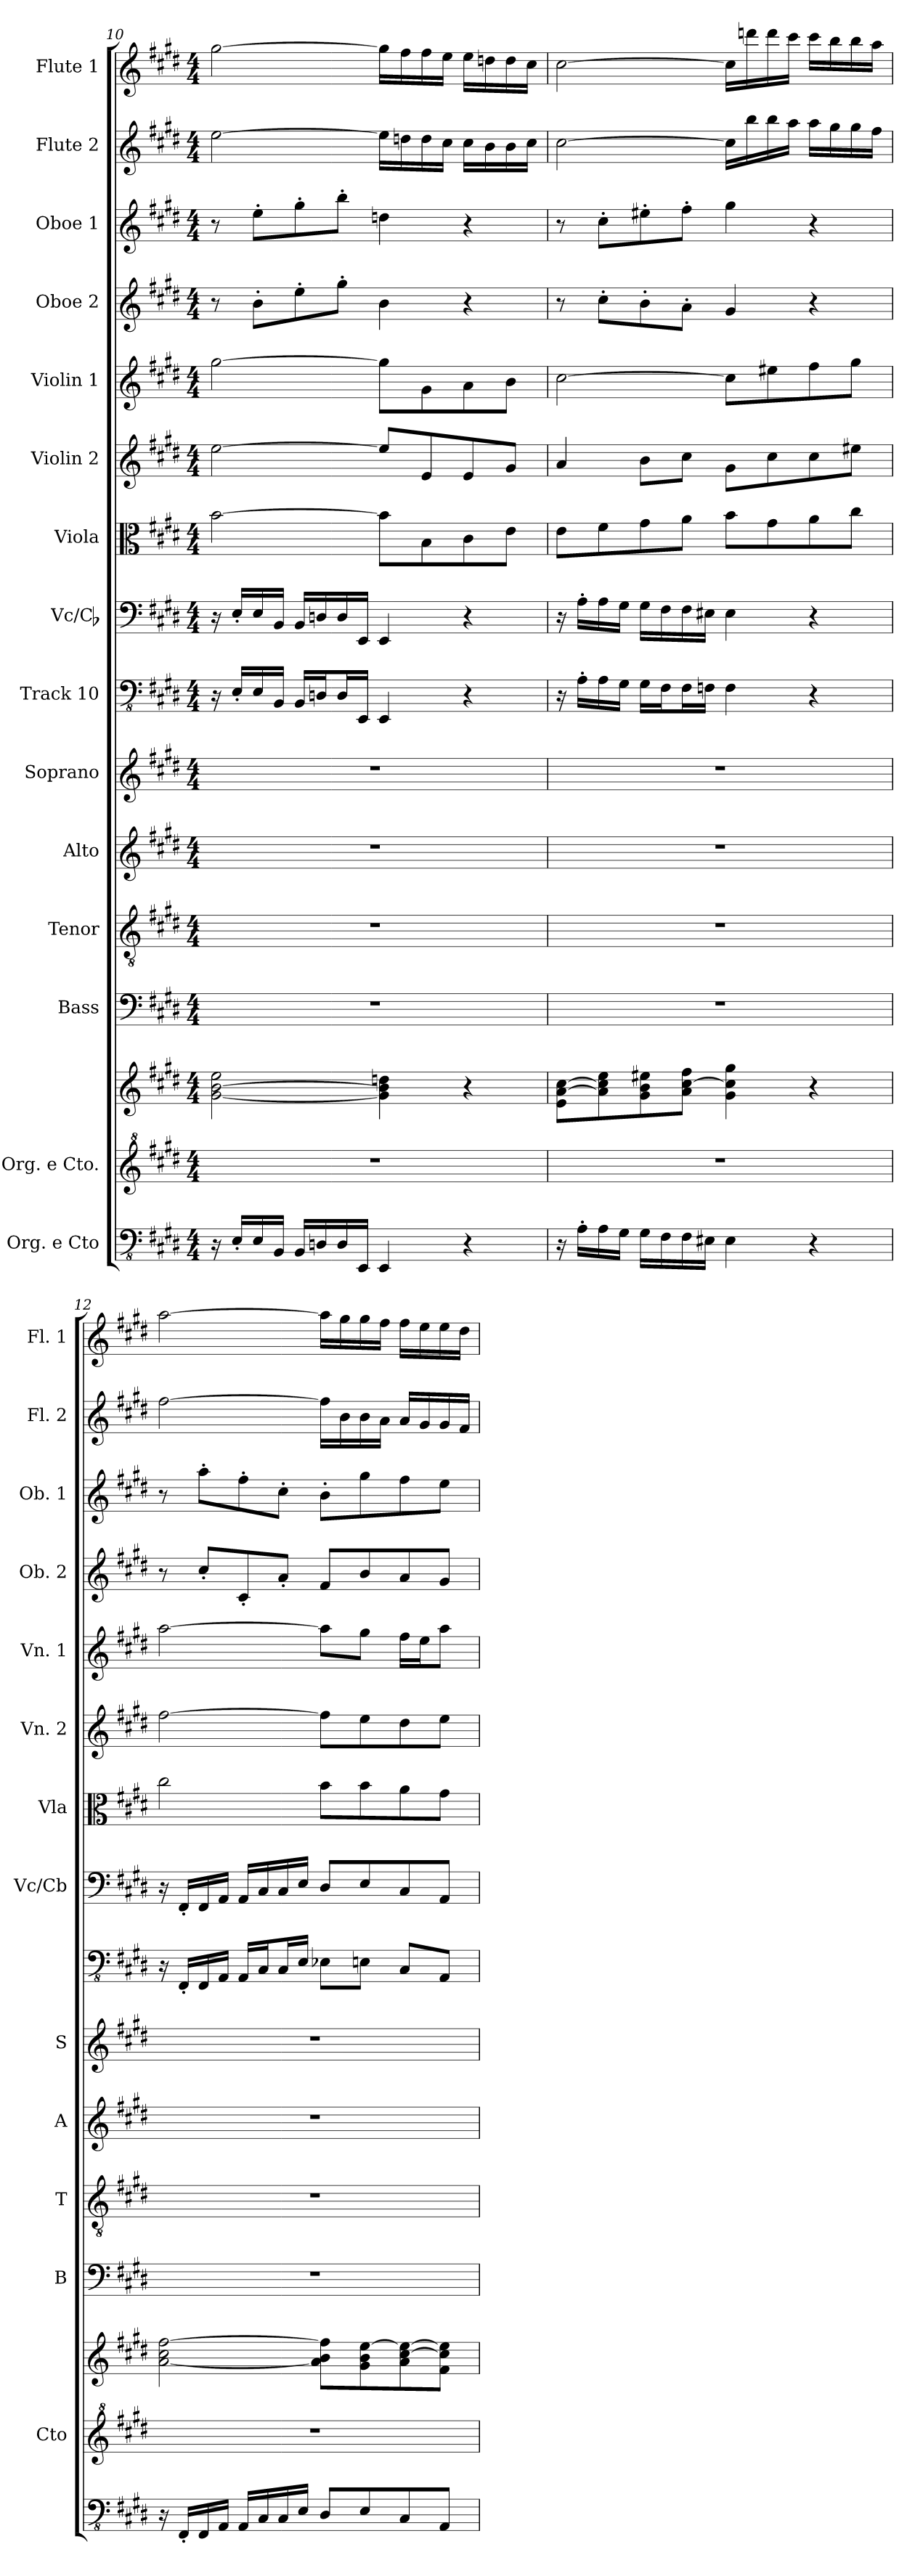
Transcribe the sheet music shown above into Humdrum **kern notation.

**kern	**kern	**kern	**kern	**kern	**kern	**kern	**kern	**kern	**kern	**kern	**kern	**kern	**kern	**kern	**kern
*part15	*part14	*part14	*part13	*part12	*part11	*part10	*part9	*part8	*part7	*part6	*part5	*part4	*part3	*part2	*part1
*staff16	*staff15	*staff14	*staff13	*staff12	*staff11	*staff10	*staff9	*staff8	*staff7	*staff6	*staff5	*staff4	*staff3	*staff2	*staff1
*I"Org. e Cto	*I"Org. e Cto.	*	*I"Bass	*I"Tenor	*I"Alto	*I"Soprano	*I"Track 10	*I"Vc/Cb	*I"Viola	*I"Violin 2	*I"Violin 1	*I"Oboe 2	*I"Oboe 1	*I"Flute 2	*I"Flute 1
*	*I'Cto	*	*I'B	*I'T	*I'A	*I'S	*	*I'Vc/Cb	*I'Vla	*I'Vn. 2	*I'Vn. 1	*I'Ob. 2	*I'Ob. 1	*I'Fl. 2	*I'Fl. 1
*clefFv4	*clefG^2	*clefG2	*clefF4	*clefGv2	*clefG2	*clefG2	*clefFv4	*clefF4	*clefC3	*clefG2	*clefG2	*clefG2	*clefG2	*clefG2	*clefG2
*k[f#c#g#d#]	*k[f#c#g#d#]	*k[f#c#g#d#]	*k[f#c#g#d#]	*k[f#c#g#d#]	*k[f#c#g#d#]	*k[f#c#g#d#]	*k[f#c#g#d#]	*k[f#c#g#d#]	*k[f#c#g#d#]	*k[f#c#g#d#]	*k[f#c#g#d#]	*k[f#c#g#d#]	*k[f#c#g#d#]	*k[f#c#g#d#]	*k[f#c#g#d#]
*M4/4	*M4/4	*M4/4	*M4/4	*M4/4	*M4/4	*M4/4	*M4/4	*M4/4	*M4/4	*M4/4	*M4/4	*M4/4	*M4/4	*M4/4	*M4/4
=10	=10	=10	=10	=10	=10	=10	=10	=10	=10	=10	=10	=10	=10	=10	=10
16r	1r	[2g#\ [2b\ 2ee\	1r	1r	1r	1r	16r	16r	[2b\	[2ee\	[2gg#\	8r	8r	[2ee\	[2gg#\
16EE'/LL	.	.	.	.	.	.	16EE'/LL	16E'/LL	.	.	.	.	.	.	.
16EE/	.	.	.	.	.	.	16EE/	16E/	.	.	.	8b'\L	8ee'\L	.	.
16BBB/JJ	.	.	.	.	.	.	16BBB/JJ	16BB/JJ	.	.	.	.	.	.	.
16BBB/LL	.	.	.	.	.	.	16BBB/LL	16BB/LL	.	.	.	8ee'\	8gg#'\	.	.
16DDn/	.	.	.	.	.	.	16DDn/J	16Dn/	.	.	.	.	.	.	.
16DD/	.	.	.	.	.	.	16DD/L	16D/	.	.	.	8gg#'\J	8bb'\J	.	.
16EEE/JJ	.	.	.	.	.	.	16EEE/JJ	16EE/JJ	.	.	.	.	.	.	.
4EEE/	.	4g#\] 4b\] 4ddn\	.	.	.	.	4EEE/	4EE/	8b\L]	8ee/L]	8gg#\L]	4b\	4ddn\	16ee\LL]	16gg#\LL]
.	.	.	.	.	.	.	.	.	.	.	.	.	.	16ddn\	16ff#\
.	.	.	.	.	.	.	.	.	8B\	8e/	8g#\	.	.	16dd\	16ff#\
.	.	.	.	.	.	.	.	.	.	.	.	.	.	16cc#\JJ	16ee\JJ
4r	.	4r	.	.	.	.	4r	4r	8c#\	8e/	8a\	4r	4r	16cc#\LL	16ee\LL
.	.	.	.	.	.	.	.	.	.	.	.	.	.	16b\	16ddn\
.	.	.	.	.	.	.	.	.	8e\J	8g#/J	8b\J	.	.	16b\	16dd\
.	.	.	.	.	.	.	.	.	.	.	.	.	.	16cc#\JJ	16cc#\JJ
!!LO:PB:g=z
=11	=11	=11	=11	=11	=11	=11	=11	=11	=11	=11	=11	=11	=11	=11	=11
16r	1r	8e\ [8a\ [8cc#\L	1r	1r	1r	1r	16r	16r	8e\L	4a/	[2cc#\	8r	8r	[2cc#\	[2cc#\
16AA'\LL	.	.	.	.	.	.	16AA'\LL	16A'\LL	.	.	.	.	.	.	.
16AA\	.	8a\] 8cc#\] 8ee\	.	.	.	.	16AA\	16A\	8f#\	.	.	8cc#'\L	8cc#'\L	.	.
16GG#\JJ	.	.	.	.	.	.	16GG#\JJ	16G#\JJ	.	.	.	.	.	.	.
16GG#\LL	.	8g#\ 8b\ 8ee#X\	.	.	.	.	16GG#\LL	16G#\LL	8g#\	8b\L	.	8b'\	8ee#X'\	.	.
16FF#\	.	.	.	.	.	.	16FF#\J	16F#\	.	.	.	.	.	.	.
16FF#\	.	8a\ [8cc#\ 8ff#\J	.	.	.	.	16FF#\L	16F#\	8a\J	8cc#\J	.	8a'\J	8ff#'\J	.	.
16EE#X\JJ	.	.	.	.	.	.	16FFn\JJ	16E#X\JJ	.	.	.	.	.	.	.
4EE#\	.	4g#\ 4cc#\] 4gg#\	.	.	.	.	4FF\	4E#\	8b\L	8g#\L	8cc#\L]	4g#/	4gg#\	16cc#\LL]	16cc#\LL]
.	.	.	.	.	.	.	.	.	.	.	.	.	.	16bb\	16dddn\
.	.	.	.	.	.	.	.	.	8g#\	8cc#\	8ee#X\	.	.	16bb\	16ddd\
.	.	.	.	.	.	.	.	.	.	.	.	.	.	16aa\JJ	16ccc#\JJ
4r	.	4r	.	.	.	.	4r	4r	8a\	8cc#\	8ff#\	4r	4r	16aa\LL	16ccc#\LL
.	.	.	.	.	.	.	.	.	.	.	.	.	.	16gg#\	16bb\
.	.	.	.	.	.	.	.	.	8cc#\J	8ee#X\J	8gg#\J	.	.	16gg#\	16bb\
.	.	.	.	.	.	.	.	.	.	.	.	.	.	16ff#\JJ	16aa\JJ
=12	=12	=12	=12	=12	=12	=12	=12	=12	=12	=12	=12	=12	=12	=12	=12
16r	1r	[2a\ 2cc#\ [2ff#\	1r	1r	1r	1r	16r	16r	2cc#\	[2ff#\	[2aa\	8r	8r	[2ff#\	[2aa\
16FFF#'/LL	.	.	.	.	.	.	16FFF#'/LL	16FF#'/LL	.	.	.	.	.	.	.
16FFF#/	.	.	.	.	.	.	16FFF#/	16FF#/	.	.	.	8cc#'/L	8aa'\L	.	.
16AAA/JJ	.	.	.	.	.	.	16AAA/JJ	16AA/JJ	.	.	.	.	.	.	.
16AAA/LL	.	.	.	.	.	.	16AAA/LL	16AA/LL	.	.	.	8c#'/	8ff#'\	.	.
16CC#/	.	.	.	.	.	.	16CC#/J	16C#/	.	.	.	.	.	.	.
16CC#/	.	.	.	.	.	.	16CC#/L	16C#/	.	.	.	8a'/J	8cc#'\J	.	.
16EE/JJ	.	.	.	.	.	.	16EE/JJ	16E/JJ	.	.	.	.	.	.	.
8DD#/L	.	8a\] 8b\ 8ff#\]L	.	.	.	.	8EE-X\L	8D#/L	8b\L	8ff#\L]	8aa\L]	8f#/L	8b'\L	16ff#\LL]	16aa\LL]
.	.	.	.	.	.	.	.	.	.	.	.	.	.	16b\	16gg#\
8EE/	.	8g#\ 8b\ [8ee\	.	.	.	.	8EEn\J	8E/	8b\	8ee\	8gg#\J	8b/	8gg#\	16b\	16gg#\
.	.	.	.	.	.	.	.	.	.	.	.	.	.	16a\JJ	16ff#\JJ
8CC#/	.	8a\ [8cc#\ 8ee\_	.	.	.	.	8CC#/L	8C#/	8a\	8dd#\	16ff#\LL	8a/	8ff#\	16a/LL	16ff#\LL
.	.	.	.	.	.	.	.	.	.	.	16ee\J	.	.	16g#/	16ee\
8AAA/J	.	8f#\ 8cc#\] 8ee\]J	.	.	.	.	8AAA/J	8AA/J	8g#\J	8ee\J	8aa\J	8g#/J	8ee\J	16g#/	16ee\
.	.	.	.	.	.	.	.	.	.	.	.	.	.	16f#/JJ	16dd#\JJ
=	=	=	=	=	=	=	=	=	=	=	=	=	=	=	=
*-	*-	*-	*-	*-	*-	*-	*-	*-	*-	*-	*-	*-	*-	*-	*-
